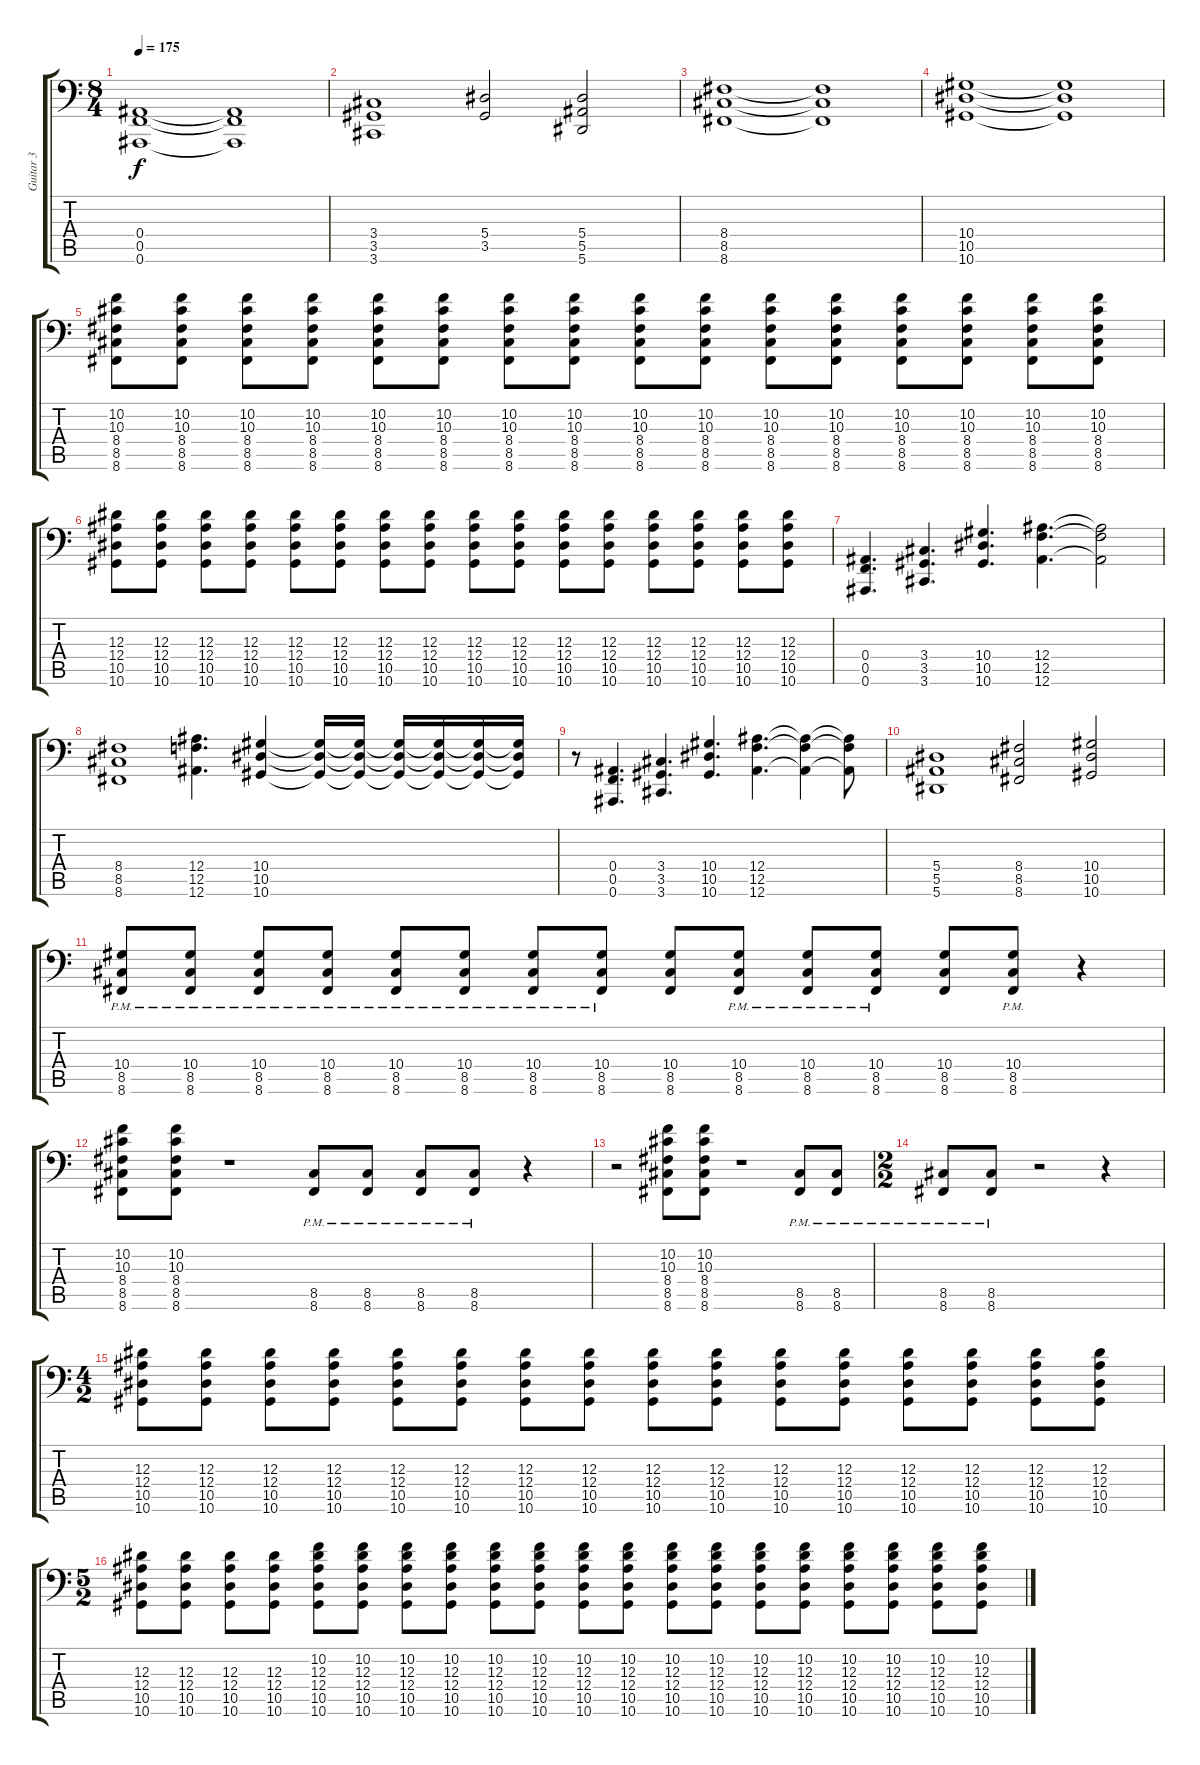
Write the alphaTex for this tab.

\track ("Guitar 3" "Guitar 3") {instrument electricpiano1}
\staff {score tabs}
\tuning (C4 G3 Eb3 Bb2 F2 Bb1) {hide}
\ts (8 4)
\tempo 175
\clef f4
\ks c
(0.4 0.5 0.6).1{dy f} (0.4{t} 0.5{t} 0.6{t}).1 |
(3.4 3.5 3.6).1 (5.4 3.5).2 (5.4 5.5 5.6).2 |
(8.4 8.5 8.6).1 (8.4{t} 8.5{t} 8.6{t}).1 |
(10.4 10.5 10.6).1 (10.4{t} 10.5{t} 10.6{t}).1 |
(10.2 10.3 8.4 8.5 8.6).8 (10.2 10.3 8.4 8.5 8.6).8 (10.2 10.3 8.4 8.5 8.6).8 (10.2 10.3 8.4 8.5 8.6).8 (10.2 10.3 8.4 8.5 8.6).8 (10.2 10.3 8.4 8.5 8.6).8 (10.2 10.3 8.4 8.5 8.6).8 (10.2 10.3 8.4 8.5 8.6).8 (10.2 10.3 8.4 8.5 8.6).8 (10.2 10.3 8.4 8.5 8.6).8 (10.2 10.3 8.4 8.5 8.6).8 (10.2 10.3 8.4 8.5 8.6).8 (10.2 10.3 8.4 8.5 8.6).8 (10.2 10.3 8.4 8.5 8.6).8 (10.2 10.3 8.4 8.5 8.6).8 (10.2 10.3 8.4 8.5 8.6).8 |
(12.3 12.4 10.5 10.6).8 (12.3 12.4 10.5 10.6).8 (12.3 12.4 10.5 10.6).8 (12.3 12.4 10.5 10.6).8 (12.3 12.4 10.5 10.6).8 (12.3 12.4 10.5 10.6).8 (12.3 12.4 10.5 10.6).8 (12.3 12.4 10.5 10.6).8 (12.3 12.4 10.5 10.6).8 (12.3 12.4 10.5 10.6).8 (12.3 12.4 10.5 10.6).8 (12.3 12.4 10.5 10.6).8 (12.3 12.4 10.5 10.6).8 (12.3 12.4 10.5 10.6).8 (12.3 12.4 10.5 10.6).8 (12.3 12.4 10.5 10.6).8 |
\section ("" "")
(0.4 0.5 0.6).4{d} (3.4 3.5 3.6).4{d} (10.4 10.5 10.6).4{d} (12.4 12.5 12.6).4{d} (12.4{t} 12.5{t} 12.6{t}).2 |
(8.4 8.5 8.6).1 (12.4 12.5 12.6).4{d} (10.4 10.5 10.6).4 (10.4{t} 10.5{t} 10.6{t}).16 (10.4{t} 10.5{t} 10.6{t}).16 (10.4{t} 10.5{t} 10.6{t}).16 (10.4{t} 10.5{t} 10.6{t}).16 (10.4{t} 10.5{t} 10.6{t}).16 (10.4{t} 10.5{t} 10.6{t}).16 |
r.8 (0.4 0.5 0.6).4{d} (3.4 3.5 3.6).4{d} (10.4 10.5 10.6).4{d} (12.4 12.5 12.6).4{d} (12.4{t} 12.5{t} 12.6{t}).4 (12.4{t} 12.5{t} 12.6{t}).8 |
(5.4 5.5 5.6).1 (8.4 8.5 8.6).2 (10.4 10.5 10.6).2 |
(10.4{pm} 8.5{pm} 8.6{pm}).8 (10.4{pm} 8.5{pm} 8.6{pm}).8 (10.4{pm} 8.5{pm} 8.6{pm}).8 (10.4{pm} 8.5{pm} 8.6{pm}).8 (10.4{pm} 8.5{pm} 8.6{pm}).8 (10.4{pm} 8.5{pm} 8.6{pm}).8 (10.4{pm} 8.5{pm} 8.6{pm}).8 (10.4{pm} 8.5{pm} 8.6{pm}).8 (10.4 8.5 8.6).8 (10.4{pm} 8.5{pm} 8.6{pm}).8 (10.4{pm} 8.5{pm} 8.6{pm}).8 (10.4{pm} 8.5{pm} 8.6{pm}).8 (10.4 8.5 8.6).8 (10.4{pm} 8.5{pm} 8.6{pm}).8 r.4 |
(10.2 10.3 8.4 8.5 8.6).8 (10.2 10.3 8.4 8.5 8.6).8 r.1 (8.5{pm} 8.6{pm}).8 (8.5{pm} 8.6{pm}).8 (8.5{pm} 8.6{pm}).8 (8.5{pm} 8.6{pm}).8 r.4 |
r.2 (10.2 10.3 8.4 8.5 8.6).8 (10.2 10.3 8.4 8.5 8.6).8 r.1 (8.5{pm} 8.6{pm}).8 (8.5{pm} 8.6{pm}).8 |
\ts (2 2)
(8.5{pm} 8.6{pm}).8 (8.5{pm} 8.6{pm}).8 r.2 r.4 |
\ts (4 2)
(12.3 12.4 10.5 10.6).8 (12.3 12.4 10.5 10.6).8 (12.3 12.4 10.5 10.6).8 (12.3 12.4 10.5 10.6).8 (12.3 12.4 10.5 10.6).8 (12.3 12.4 10.5 10.6).8 (12.3 12.4 10.5 10.6).8 (12.3 12.4 10.5 10.6).8 (12.3 12.4 10.5 10.6).8 (12.3 12.4 10.5 10.6).8 (12.3 12.4 10.5 10.6).8 (12.3 12.4 10.5 10.6).8 (12.3 12.4 10.5 10.6).8 (12.3 12.4 10.5 10.6).8 (12.3 12.4 10.5 10.6).8 (12.3 12.4 10.5 10.6).8 |
\ts (5 2)
(12.3 12.4 10.5 10.6).8 (12.3 12.4 10.5 10.6).8 (12.3 12.4 10.5 10.6).8 (12.3 12.4 10.5 10.6).8 (10.2 12.3 12.4 10.5 10.6).8 (10.2 12.3 12.4 10.5 10.6).8 (10.2 12.3 12.4 10.5 10.6).8 (10.2 12.3 12.4 10.5 10.6).8 (10.2 12.3 12.4 10.5 10.6).8 (10.2 12.3 12.4 10.5 10.6).8 (10.2 12.3 12.4 10.5 10.6).8 (10.2 12.3 12.4 10.5 10.6).8 (10.2 12.3 12.4 10.5 10.6).8 (10.2 12.3 12.4 10.5 10.6).8 (10.2 12.3 12.4 10.5 10.6).8 (10.2 12.3 12.4 10.5 10.6).8 (10.2 12.3 12.4 10.5 10.6).8 (10.2 12.3 12.4 10.5 10.6).8 (10.2 12.3 12.4 10.5 10.6).8 (10.2 12.3 12.4 10.5 10.6).8
